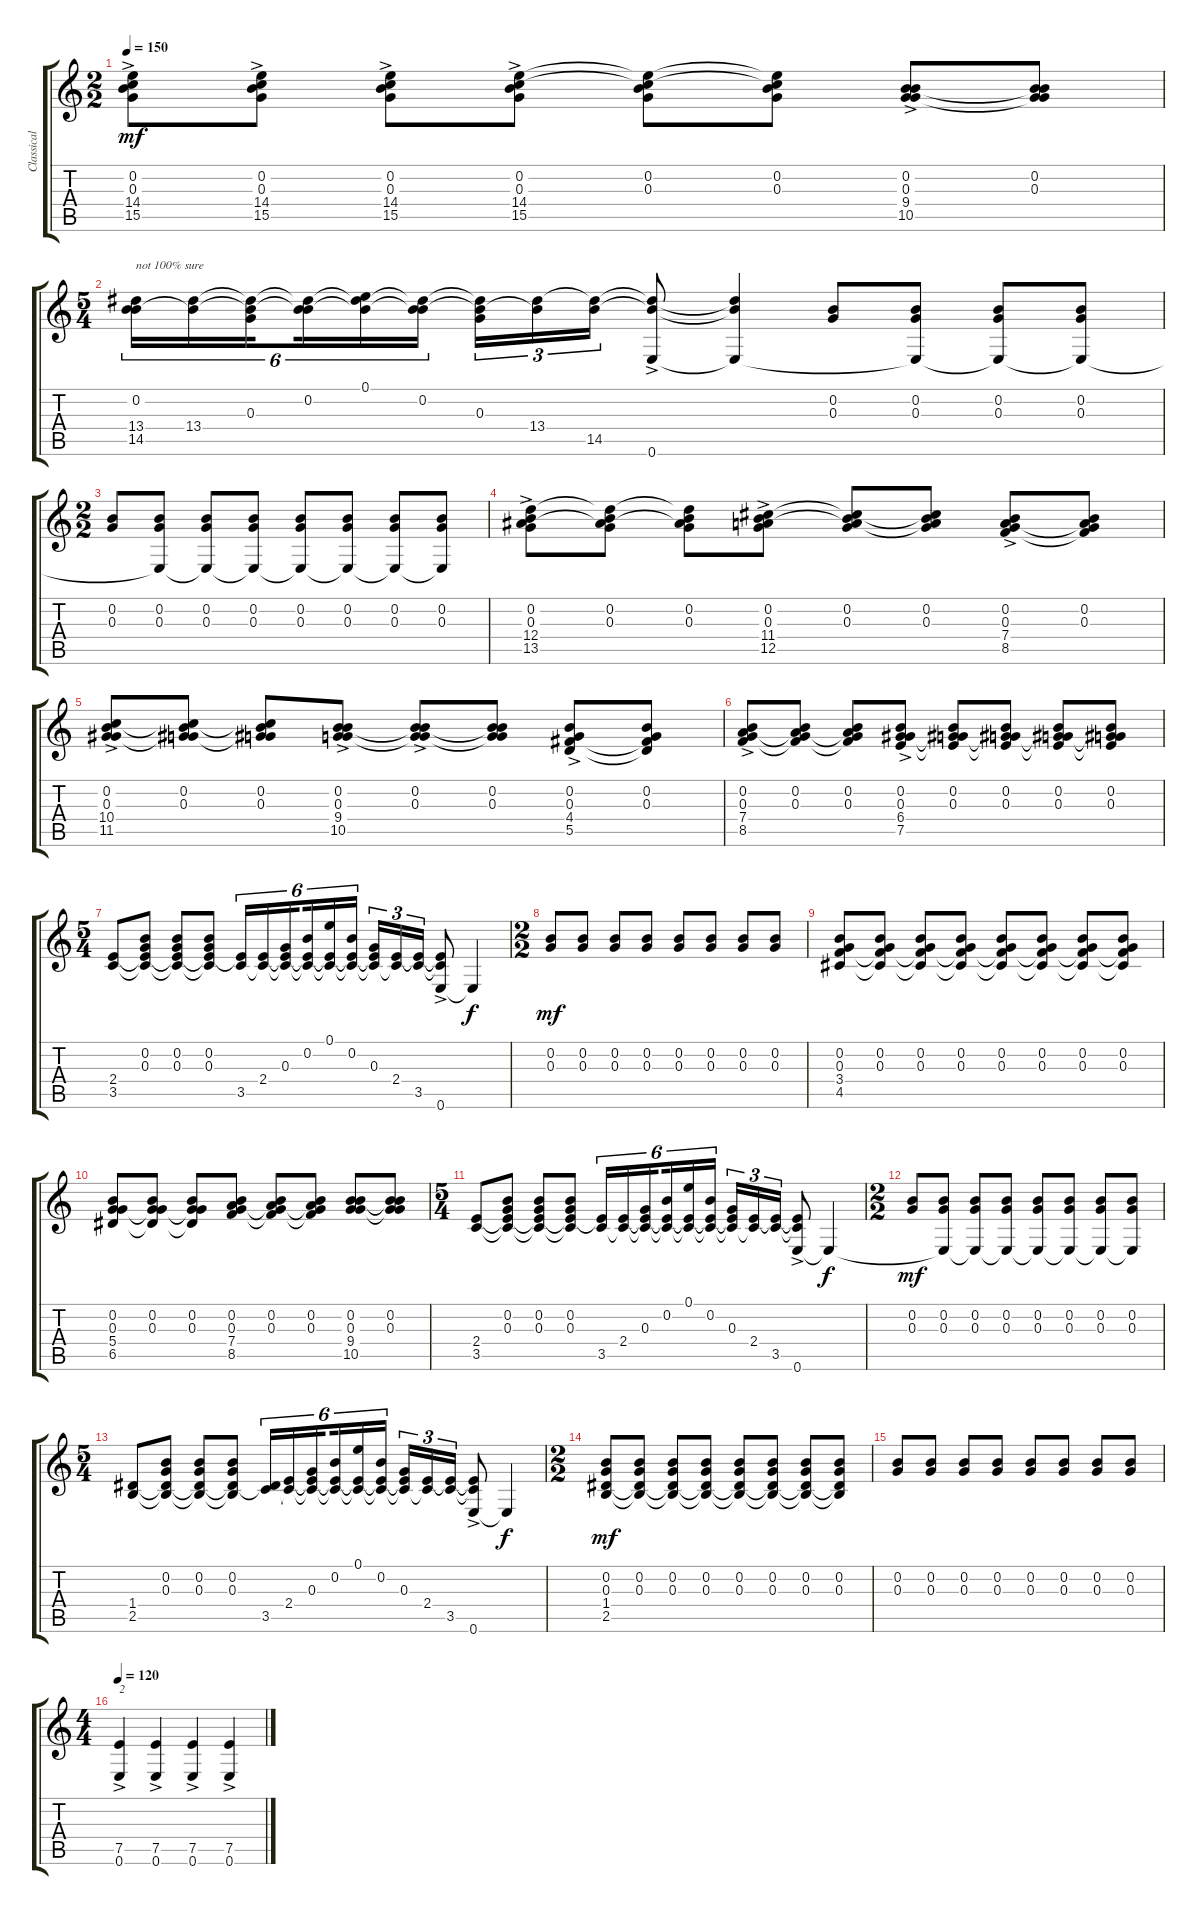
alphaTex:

\track ("Classical guitar" "Classical ") {instrument acousticguitarnylon}
\staff {score tabs}
\tuning (E4 B3 G3 D3 A2 E2) {hide}
\ts (2 2)
\tempo 150
\clef g2
\ks c
(0.2 0.3 14.4{ac} 15.5{ac}).8{dy mf} (0.2 0.3 14.4{ac} 15.5{ac}).8 (0.2 0.3 14.4{ac} 15.5{ac}).8 (0.2 0.3 14.4{ac} 15.5{ac}).8 (0.2 0.3 14.4{t} 15.5{t}).8 (0.2 0.3 14.4{t} 15.5{t}).8 (0.2 0.3 9.4{ac} 10.5{ac}).8 (0.2 0.3 9.4{t} 10.5{t}).8 |
\ts (5 4)
(0.2 13.4 14.5).16{tu (6 4) txt "not 100% sure"} (13.4 14.5{t}).16{tu (6 4)} (0.3 13.4{t} 14.5{t}).16{tu (6 4) beam splitsecondary} (0.2 13.4{t} 14.5{t}).16{tu (6 4)} (0.1 13.4{t} 14.5{t}).16{tu (6 4)} (0.2 13.4{t} 14.5{t}).16{tu (6 4)} (0.3 13.4{t} 14.5{t}).16{tu (3 2)} (13.4 14.5{t}).16{tu (3 2)} (13.4{t} 14.5).16{tu (3 2)} (13.4{t} 14.5{t} 0.6{ac}).8 (13.4{t} 14.5{t} 0.6{t}).4 (0.2 0.3).8 (0.2 0.3 0.6{t}).8 (0.2 0.3 0.6{t}).8 (0.2 0.3 0.6{t}).8 |
\ts (2 2)
(0.2 0.3).8 (0.2 0.3 0.6{t}).8 (0.2 0.3 0.6{t}).8 (0.2 0.3 0.6{t}).8 (0.2 0.3 0.6{t}).8 (0.2 0.3 0.6{t}).8 (0.2 0.3 0.6{t}).8 (0.2 0.3 0.6{t}).8 |
(0.2 0.3 12.4{ac} 13.5{ac}).8 (0.2 0.3 12.4{t} 13.5{t}).8 (0.2 0.3 12.4{t} 13.5{t}).8 (0.2 0.3 11.4{ac} 12.5{ac}).8 (0.2 0.3 11.4{t} 12.5{t}).8 (0.2 0.3 11.4{t} 12.5{t}).8 (0.2 0.3 7.4{ac} 8.5{ac}).8 (0.2 0.3 7.4{t} 8.5{t}).8 |
(0.2 0.3 10.4{ac} 11.5{ac}).8 (0.2 0.3 10.4{t} 11.5{t}).8 (0.2 0.3 10.4{t} 11.5{t}).8 (0.2 0.3 9.4{ac} 10.5{ac}).8 (0.2 0.3 9.4{ac t} 10.5{ac t}).8 (0.2 0.3 9.4{t} 10.5{t}).8 (0.2 0.3 4.4{ac} 5.5{ac}).8 (0.2 0.3 4.4{t} 5.5{t}).8 |
(0.2 0.3 7.4{ac} 8.5{ac}).8 (0.2 0.3 7.4{t} 8.5{t}).8 (0.2 0.3 7.4{t} 8.5{t}).8 (0.2 0.3 6.4{ac} 7.5{ac}).8 (0.2 0.3 6.4{t} 7.5{t}).8 (0.2 0.3 6.4{t} 7.5{t}).8 (0.2 0.3 6.4{t} 7.5{t}).8 (0.2 0.3 6.4{t} 7.5{t}).8 |
\ts (5 4)
(2.4 3.5).8 (0.2 0.3 2.4{t} 3.5{t}).8 (0.2 0.3 2.4{t} 3.5{t}).8 (0.2 0.3 2.4{t} 3.5{t}).8 (2.4{t} 3.5).16{tu (6 4)} (2.4 3.5{t}).16{tu (6 4)} (0.3 2.4{t} 3.5{t}).16{tu (6 4) beam splitsecondary} (0.2 2.4{t} 3.5{t}).16{tu (6 4)} (0.1 2.4{t} 3.5{t}).16{tu (6 4)} (0.2 2.4{t} 3.5{t}).16{tu (6 4)} (0.3 2.4{t} 3.5{t}).16{tu (3 2)} (2.4 3.5{t}).16{tu (3 2)} (2.4{t} 3.5).16{tu (3 2)} (2.4{t} 3.5{t} 0.6{ac}).8 0.6{t}.4{dy f} |
\ts (2 2)
(0.2 0.3).8{dy mf} (0.2 0.3).8 (0.2 0.3).8 (0.2 0.3).8 (0.2 0.3).8 (0.2 0.3).8 (0.2 0.3).8 (0.2 0.3).8 |
(0.2 0.3 3.4 4.5).8 (0.2 0.3 3.4{t} 4.5{t}).8 (0.2 0.3 3.4{t} 4.5{t}).8 (0.2 0.3 3.4{t} 4.5{t}).8 (0.2 0.3 3.4{t} 4.5{t}).8 (0.2 0.3 3.4{t} 4.5{t}).8 (0.2 0.3 3.4{t} 4.5{t}).8 (0.2 0.3 3.4{t} 4.5{t}).8 |
(0.2 0.3 5.4 6.5).8 (0.2 0.3 5.4{t} 6.5{t}).8 (0.2 0.3 5.4{t} 6.5{t}).8 (0.2 0.3 7.4 8.5).8 (0.2 0.3 7.4{t} 8.5{t}).8 (0.2 0.3 7.4{t} 8.5{t}).8 (0.2 0.3 9.4 10.5).8 (0.2 0.3 9.4{t} 10.5{t}).8 |
\ts (5 4)
(2.4 3.5).8 (0.2 0.3 2.4{t} 3.5{t}).8 (0.2 0.3 2.4{t} 3.5{t}).8 (0.2 0.3 2.4{t} 3.5{t}).8 (2.4{t} 3.5).16{tu (6 4)} (2.4 3.5{t}).16{tu (6 4)} (0.3 2.4{t} 3.5{t}).16{tu (6 4) beam splitsecondary} (0.2 2.4{t} 3.5{t}).16{tu (6 4)} (0.1 2.4{t} 3.5{t}).16{tu (6 4)} (0.2 2.4{t} 3.5{t}).16{tu (6 4)} (0.3 2.4{t} 3.5{t}).16{tu (3 2)} (2.4 3.5{t}).16{tu (3 2)} (2.4{t} 3.5).16{tu (3 2)} (2.4{t} 3.5{t} 0.6{ac}).8 0.6{t}.4{dy f} |
\ts (2 2)
(0.2 0.3).8{dy mf} (0.2 0.3 0.6{t}).8 (0.2 0.3 0.6{t}).8 (0.2 0.3 0.6{t}).8 (0.2 0.3 0.6{t}).8 (0.2 0.3 0.6{t}).8 (0.2 0.3 0.6{t}).8 (0.2 0.3 0.6{t}).8 |
\ts (5 4)
(1.4 2.5).8 (0.2 0.3 1.4{t} 2.5{t}).8 (0.2 0.3 1.4{t} 2.5{t}).8 (0.2 0.3 1.4{t} 2.5{t}).8 (1.4{t} 3.5).16{tu (6 4)} (2.4 3.5{t}).16{tu (6 4)} (0.3 2.4{t} 3.5{t}).16{tu (6 4) beam splitsecondary} (0.2 2.4{t} 3.5{t}).16{tu (6 4)} (0.1 2.4{t} 3.5{t}).16{tu (6 4)} (0.2 2.4{t} 3.5{t}).16{tu (6 4)} (0.3 2.4{t} 3.5{t}).16{tu (3 2)} (2.4 3.5{t}).16{tu (3 2)} (2.4{t} 3.5).16{tu (3 2)} (2.4{t} 3.5{t} 0.6{ac}).8 0.6{t}.4{dy f} |
\ts (2 2)
(0.2 0.3 1.4 2.5).8{dy mf} (0.2 0.3 1.4{t} 2.5{t}).8 (0.2 0.3 1.4{t} 2.5{t}).8 (0.2 0.3 1.4{t} 2.5{t}).8 (0.2 0.3 1.4{t} 2.5{t}).8 (0.2 0.3 1.4{t} 2.5{t}).8 (0.2 0.3 1.4{t} 2.5{t}).8 (0.2 0.3 1.4{t} 2.5{t}).8 |
(0.2 0.3).8 (0.2 0.3).8 (0.2 0.3).8 (0.2 0.3).8 (0.2 0.3).8 (0.2 0.3).8 (0.2 0.3).8 (0.2 0.3).8 |
\ts (4 4)
\tempo 120
(7.5 0.6{ac}).4{txt "2"} (7.5 0.6{ac}).4 (7.5 0.6{ac}).4 (7.5 0.6{ac}).4
